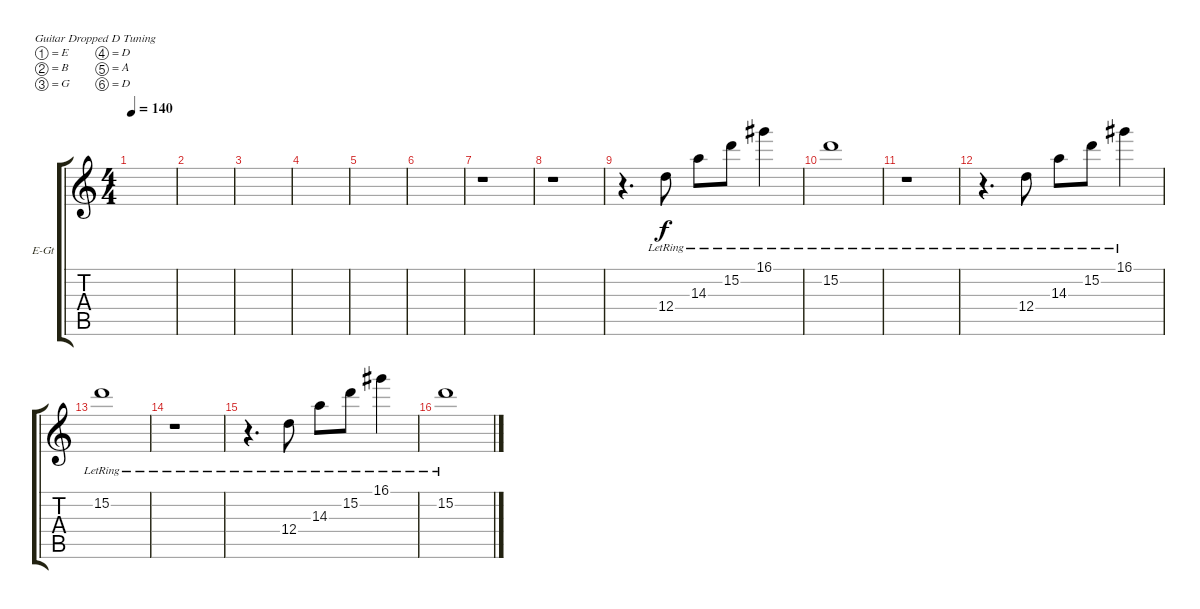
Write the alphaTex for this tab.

\bracketExtendMode groupsimilarinstruments
\firstSystemTrackNameOrientation horizontal
\otherSystemsTrackNameOrientation horizontal
\track ("Clean-guitar (Richard)" "E-Gt") {instrument electricguitarclean}
\staff {score tabs}
\tuning (E4 B3 G3 D3 A2 D2)
\ts (4 4)
\tempo 140
\clef g2
\ks c
|
|
|
|
|
|
r.1 |
r.1 |
r.4{d} 12.4{lr}.8 14.3{lr}.8 15.2{lr}.8 16.1{lr}.4 |
15.2{lr}.1 |
r.1 |
r.4{d} 12.4{lr}.8 14.3{lr}.8 15.2{lr}.8 16.1{lr}.4 |
15.2{lr}.1 |
r.1 |
r.4{d} 12.4{lr}.8 14.3{lr}.8 15.2{lr}.8 16.1{lr}.4 |
15.2{lr}.1
